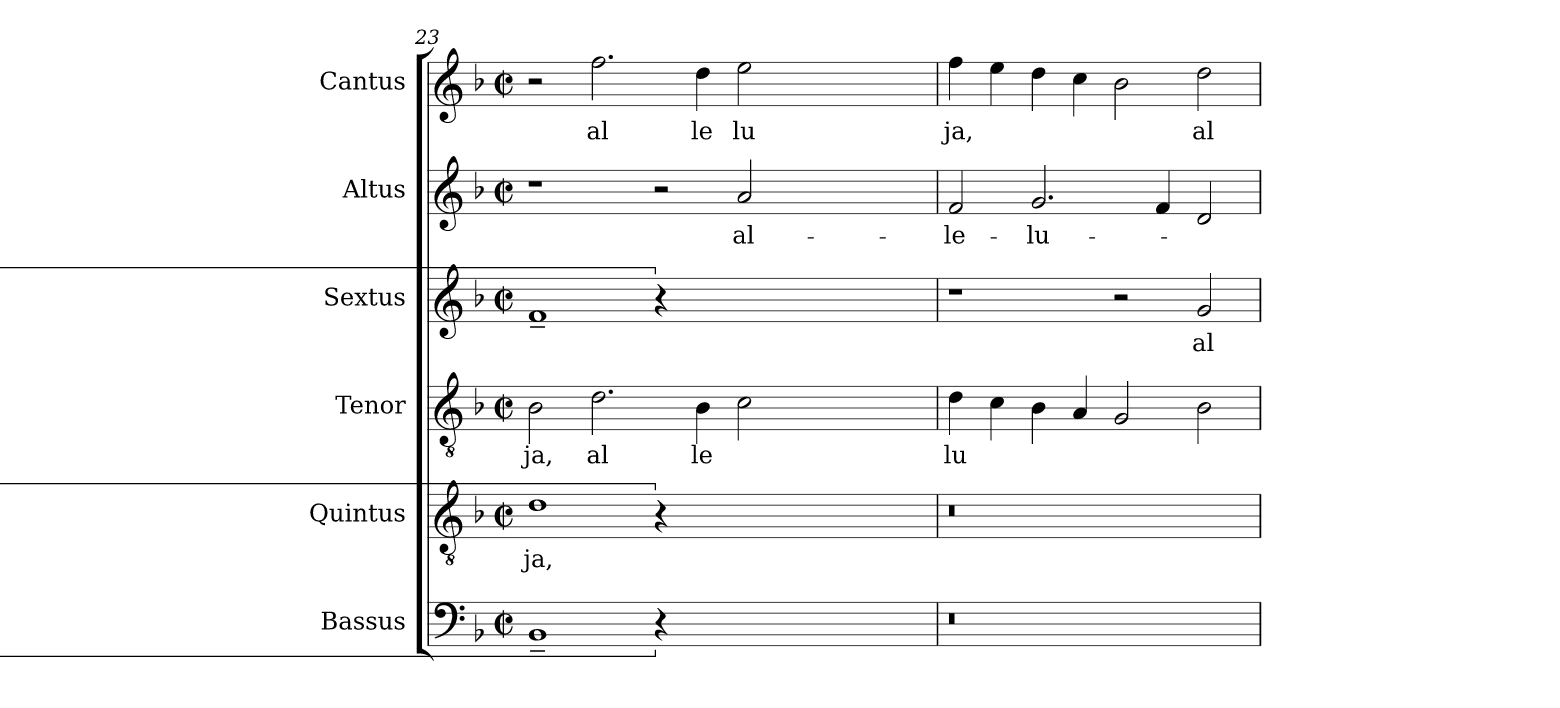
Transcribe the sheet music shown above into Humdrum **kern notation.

**kern	**kern	**text	**kern	**text	**kern	**text	**kern	**text	**kern	**text
*part6	*part5	*part5	*part4	*part4	*part3	*part3	*part2	*part2	*part1	*part1
*staff6	*staff5	*staff5	*staff4	*staff4	*staff3	*staff3	*staff2	*staff2	*staff1	*staff1
*I"Bassus	*I"Quintus	*	*I"Tenor	*	*I"Sextus	*	*I"Altus	*	*I"Cantus	*
!!LO:LB:g=z
*clefF4	*clefGv2	*	*clefGv2	*	*clefG2	*	*clefG2	*	*clefG2	*
*k[b-]	*k[b-]	*	*k[b-]	*	*k[b-]	*	*k[b-]	*	*k[b-]	*
*F:	*F:	*	*F:	*	*F:	*	*F:	*	*F:	*
*M2/2	*M2/2	*	*M2/2	*	*M2/2	*	*M2/2	*	*M2/2	*
*met(c|)	*met(c|)	*	*met(c|)	*	*met(c|)	*	*met(c|)	*	*met(c|)	*
=23	=23	=23	=23	=23	=23	=23	=23	=23	=23	=23
!	!	!LO:LY:b:cj	!	!LO:LY:b:cj	!	!	!	!	!	!
1BB-~<	1d	-ja,	2B-\	-ja,	1f~<	.	1r	.	2r	.
!	!	!	!	!LO:LY:b:cj	!	!	!	!	!	!LO:LY:b:cj
.	.	.	2.d\	al	.	.	.	.	2.ff\	al
!LO:N:vis=1	!LO:N:vis=1	!	!	!	!LO:N:vis=1	!	!	!	!	!
4%9r	4%9r	.	.	.	4%9r	.	2r	.	.	.
!	!	!	!	!LO:LY:b:cj	!	!	!	!	!	!LO:LY:b:cj
.	.	.	4B-\	le	.	.	.	.	4dd\	le
!	!	!	!	!	!	!	!	!LO:LY:b:cj	!	!LO:LY:b:cj
.	.	.	2c\	.	.	.	2a/	al-	2ee\	lu
.	.	.	1ryy	.	.	.	1ryy	.	1ryy	.
.	.	.	4ryy	.	.	.	4ryy	.	4ryy	.
=24	=24	=24	=24	=24	=24	=24	=24	=24	=24	=24
!	!	!	!	!LO:LY:b:cj	!	!	!	!LO:LY:b:cj	!	!LO:LY:b:cj
0r	0r	.	4d\	lu	1r	.	2f/	-le-	4ff\	ja,
.	.	.	4c\	.	.	.	.	.	4ee\	.
!	!	!	!	!	!	!	!	!LO:LY:b:cj	!	!
.	.	.	4B-\	.	.	.	2.g/	-lu-	4dd\	.
.	.	.	4A/	.	.	.	.	.	4cc\	.
.	.	.	2G/	.	2r	.	.	.	2b-\	.
.	.	.	.	.	.	.	4f/	.	.	.
!	!	!	!	!	!	!LO:LY:b:cj	!	!	!	!LO:LY:b:cj
.	.	.	2B-\	.	2g/	al	2d/	.	2dd\	al
=	=	=	=	=	=	=	=	=	=	=
*-	*-	*-	*-	*-	*-	*-	*-	*-	*-	*-
